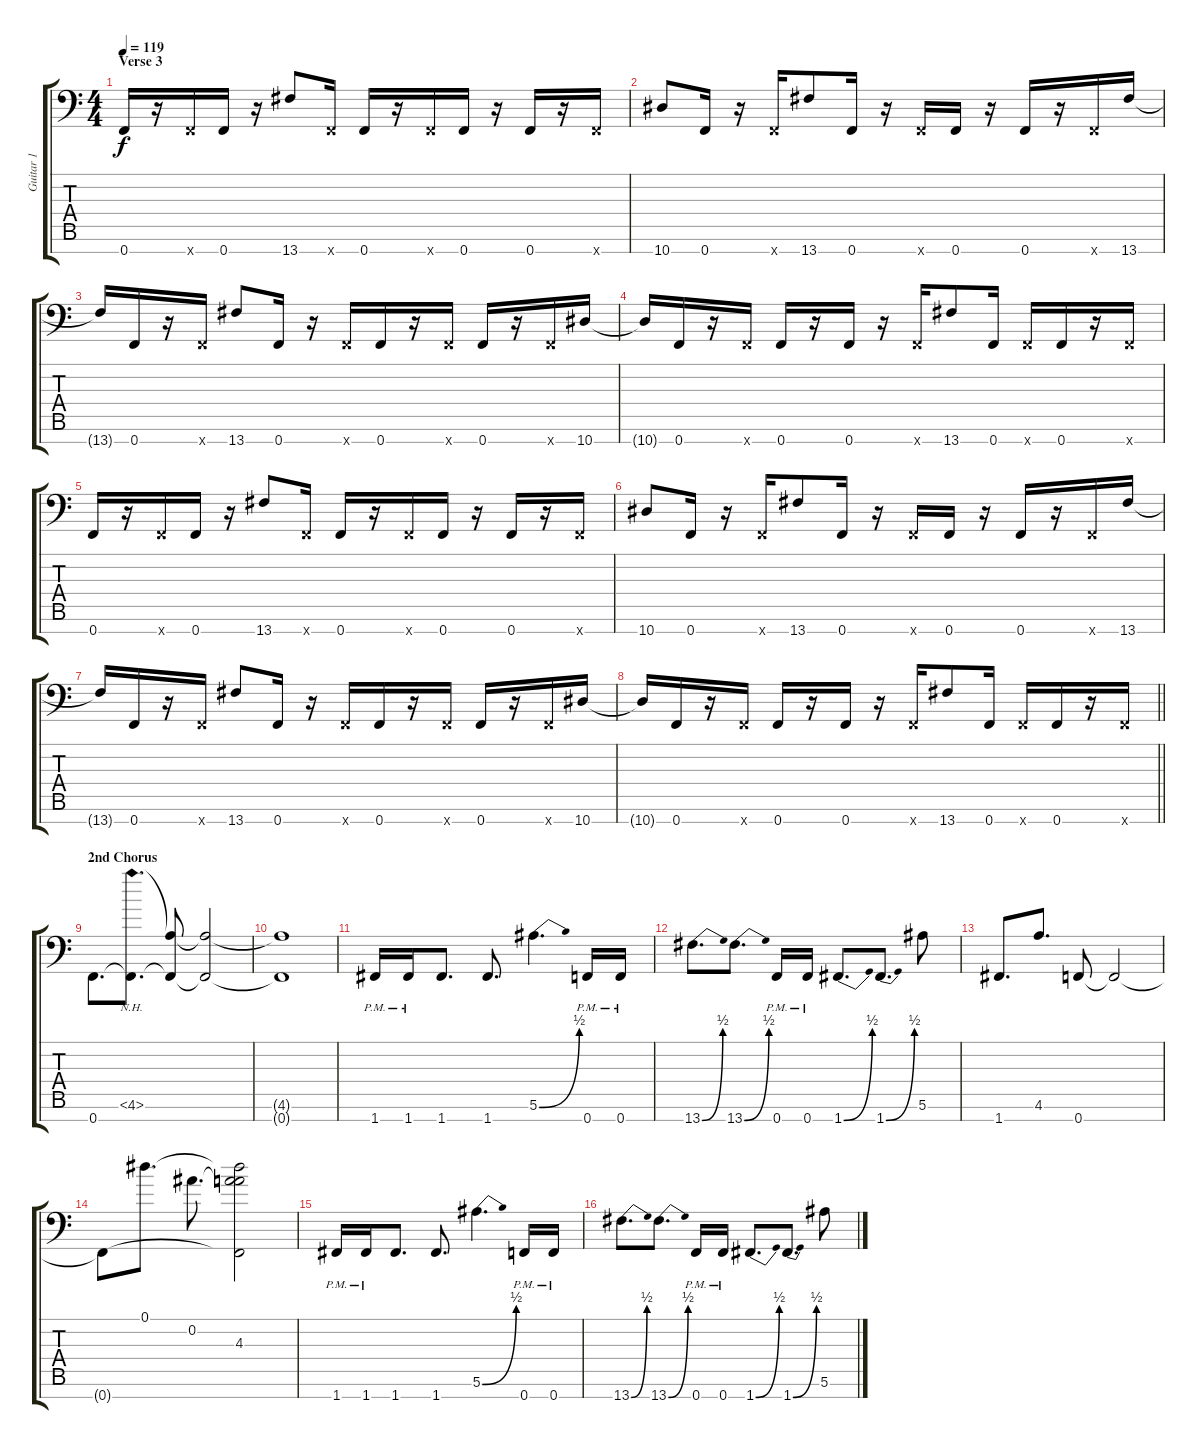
\track ("Guitar 1" "Guitar 1") {instrument distortionguitar}
\staff {score tabs}
\tuning (Eb4 Bb3 F3 Eb3 Bb2 F2 F1) {hide}
\ts (4 4)
\section ("" "Verse 3")
\tempo 119
\clef f4
\ks c
0.7.16{dy f} r.16 0.7{x}.16 0.7.16 r.16 13.7.8 0.7{x}.16 0.7.16 r.16 0.7{x}.16 0.7.16 r.16 0.7.16 r.16 0.7{x}.16 |
10.7.8 0.7.16 r.16 0.7{x}.16 13.7.8 0.7.16 r.16 0.7{x}.16 0.7.16 r.16 0.7.16 r.16 0.7{x}.16 13.7.16 |
13.7{t}.16 0.7.16 r.16 0.7{x}.16 13.7.8 0.7.16 r.16 0.7{x}.16 0.7.16 r.16 0.7{x}.16 0.7.16 r.16 0.7{x}.16 10.7.16 |
10.7{t}.16 0.7.16 r.16 0.7{x}.16 0.7.16 r.16 0.7.16 r.16 0.7{x}.16 13.7.8 0.7.16 0.7{x}.16 0.7.16 r.16 0.7{x}.16 |
0.7.16 r.16 0.7{x}.16 0.7.16 r.16 13.7.8 0.7{x}.16 0.7.16 r.16 0.7{x}.16 0.7.16 r.16 0.7.16 r.16 0.7{x}.16 |
10.7.8 0.7.16 r.16 0.7{x}.16 13.7.8 0.7.16 r.16 0.7{x}.16 0.7.16 r.16 0.7.16 r.16 0.7{x}.16 13.7.16 |
13.7{t}.16 0.7.16 r.16 0.7{x}.16 13.7.8 0.7.16 r.16 0.7{x}.16 0.7.16 r.16 0.7{x}.16 0.7.16 r.16 0.7{x}.16 10.7.16 |
\barLineRight lightlight
10.7{t}.16 0.7.16 r.16 0.7{x}.16 0.7.16 r.16 0.7.16 r.16 0.7{x}.16 13.7.8 0.7.16 0.7{x}.16 0.7.16 r.16 0.7{x}.16 |
\section ("" "2nd Chorus")
0.7.8{d} (4.6{nh} 0.7{t}).8{d} (4.6{t} 0.7{t}).8 (4.6{t} 0.7{t}).2 |
(4.6{t} 0.7{t}).1 |
1.7{pm}.16 1.7{pm}.16 1.7.8{d} 1.7.8{d} 5.6{be (bend 0 0 60 2)}.4{d} 0.7{pm}.16 0.7{pm}.16 |
13.7{be (bend 0 0 60 2)}.8{d} 13.7{be (bend 0 0 60 2)}.8{d} 0.7{pm}.16 0.7{pm}.16 1.7{be (bend 0 0 60 2)}.8{d} 1.7{be (bend 0 0 60 2)}.8{d} 5.6.8 |
1.7.8{d} 4.6.8{d} 0.7.8 0.7{t}.2 |
0.7{t}.8 0.1.8{d} 0.2.8{d} (0.1{t} 0.2{t} 4.3 0.7{t}).2 |
1.7{pm}.16 1.7{pm}.16 1.7.8{d} 1.7.8{d} 5.6{be (bend 0 0 60 2)}.4{d} 0.7{pm}.16 0.7{pm}.16 |
13.7{be (bend 0 0 60 2)}.8{d} 13.7{be (bend 0 0 60 2)}.8{d} 0.7{pm}.16 0.7{pm}.16 1.7{be (bend 0 0 60 2)}.8{d} 1.7{be (bend 0 0 60 2)}.8{d} 5.6.8
